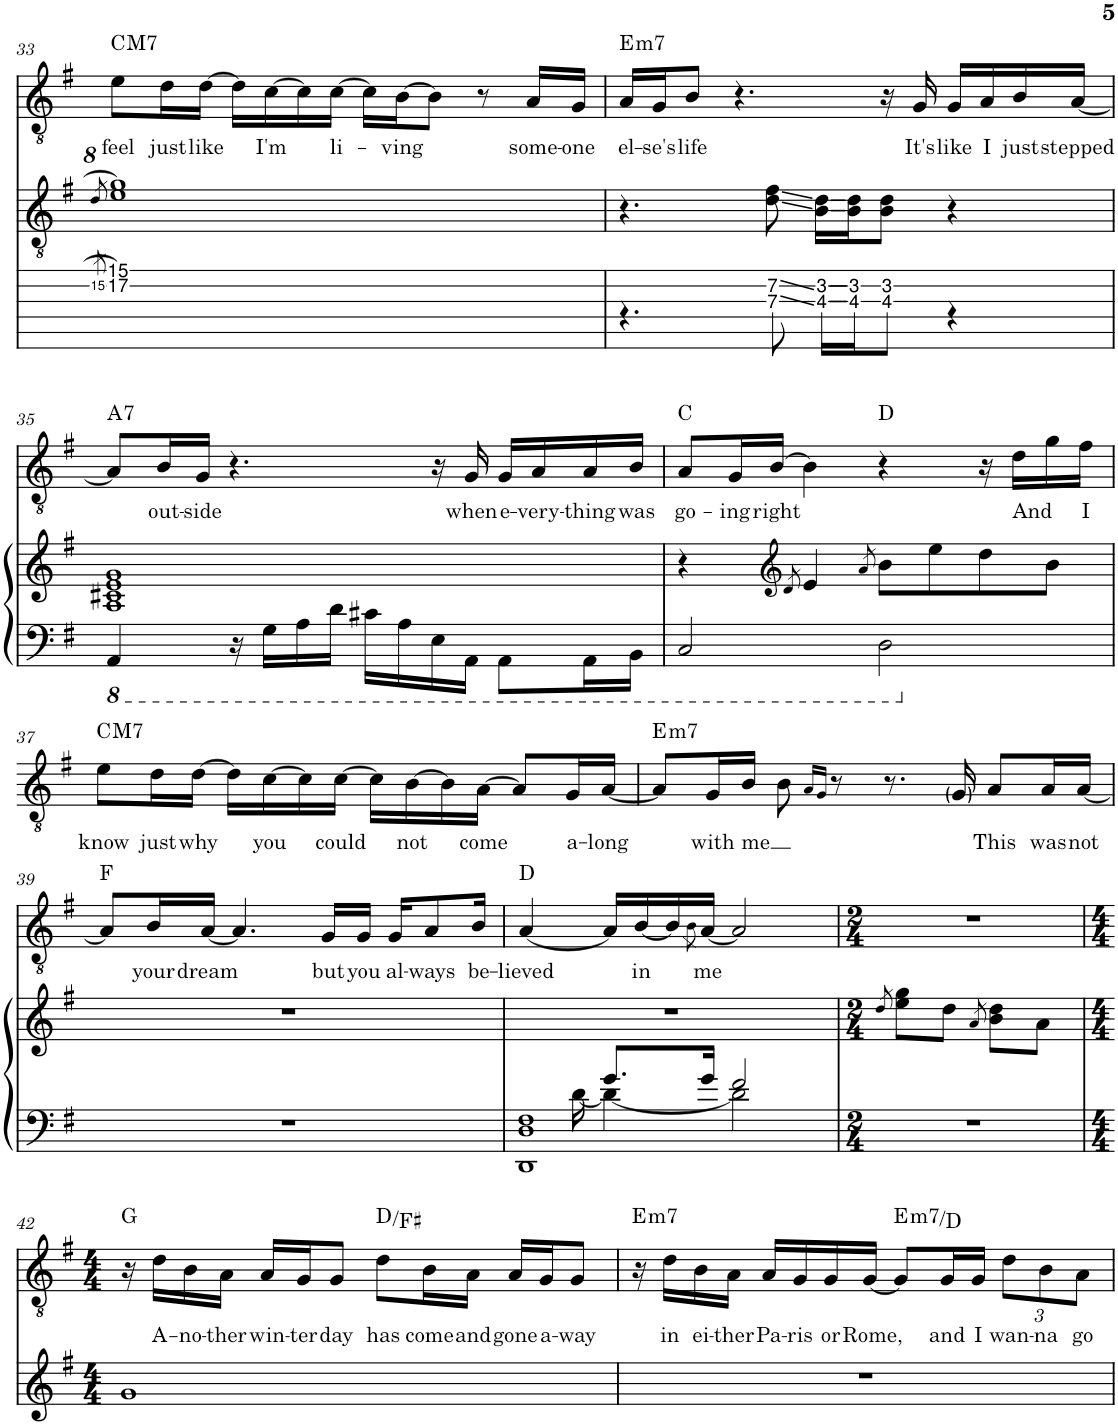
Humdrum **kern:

**kern	**kern	**kern	**kern	**kern	**text	**harte
*part3	*part3	*part2	*part2	*part1	*part1	*part1
*staff5	*staff4	*staff3	*staff2	*staff1	*staff1	*
*I"Piano	*	*I"Chitarra acustica	*	*I"Chitarra acustica 2	*	*
*I'Pno	*	*	*	*	*	*
!!LO:PB:g=z
*clefF4	*clefG2	*	*clefGv2	*clefGv2	*	*
*k[f#]	*k[f#]	*k[f#]	*k[f#]	*k[f#]	*	*
*M4/4	*M4/4	*M4/4	*M4/4	*M4/4	*	*
=33	=33	=33	=33	=33	=33	=33
.	.	8qdd/	8qdd/	.	.	.
!	!	!	!	!	!LO:LY:b	!LO:H:kt=M7
1r	1r	1ee 1gg]	1ee 1gg]	8e\L	feel	C:maj7
!	!	!	!	!	!LO:LY:b	!
.	.	.	.	16d\L	-just	.
!	!	!	!	!	!LO:LY:b	!
.	.	.	.	[16d\JJ	like	.
.	.	.	.	16d\LL]	.	.
!	!	!	!	!	!LO:LY:b	!
.	.	.	.	[16c\	I'm	.
.	.	.	.	16c\]	.	.
!	!	!	!	!	!LO:LY:b	!
.	.	.	.	[16c\JJ	li-	.
.	.	.	.	16c\LL]	.	.
!	!	!	!	!	!LO:LY:b	!
.	.	.	.	[16B\J	-ving	.
.	.	.	.	8B\J]	.	.
.	.	.	.	8r	.	.
!	!	!	!	!	!LO:LY:b	!
.	.	.	.	16A/LL	some-	.
!	!	!	!	!	!LO:LY:b	!
.	.	.	.	16G/JJ	-one	.
=34	=34	=34	=34	=34	=34	=34
!	!	!	!	!	!LO:LY:b	!LO:H:kt=m7
1r	1r	4.r	4.r	16A/LL	el-	E:min7
!	!	!	!	!	!LO:LY:b	!
.	.	.	.	16G/J	-se's	.
!	!	!	!	!	!LO:LY:b	!
.	.	.	.	8B/J	life	.
.	.	.	.	4.r	.	.
.	.	8d\ 8f#\	8d\ 8f#\	.	.	.
.	.	16B\ 16d\LL	16B\ 16d\LL	.	.	.
.	.	16B\ 16d\J	16B\ 16d\J	.	.	.
.	.	8B\ 8d\J	8B\ 8d\J	16r	.	.
!	!	!	!	!	!LO:LY:b	!
.	.	.	.	16G/	It's	.
!	!	!	!	!	!LO:LY:b	!
.	.	4r	4r	16G/LL	like	.
!	!	!	!	!	!LO:LY:b	!
.	.	.	.	16A/	I	.
!	!	!	!	!	!LO:LY:b	!
.	.	.	.	16B/	just	.
!	!	!	!	!	!LO:LY:b	!
.	.	.	.	[16A/JJ	stepped	.
!!LO:LB:g=z
=35	=35	=35	=35	=35	=35	=35
*8ba	*	*	*	*	*	*
!	!	!	!	!	!	!LO:H:kt=7
4AAA/	1A 1c#X 1e 1g	1r	1r	8A/L]	.	A:7
!	!	!	!	!	!LO:LY:b	!
.	.	.	.	16B/L	out-	.
!	!	!	!	!	!LO:LY:b	!
.	.	.	.	16G/JJ	-side	.
16r	.	.	.	4.r	.	.
16GG\LL	.	.	.	.	.	.
16AA\	.	.	.	.	.	.
16D\JJ	.	.	.	.	.	.
16C#X\LL	.	.	.	.	.	.
16AA\	.	.	.	.	.	.
16EE\	.	.	.	16r	.	.
!	!	!	!	!	!LO:LY:b	!
16AAA\JJ	.	.	.	16G/	when	.
!	!	!	!	!	!LO:LY:b	!
8AAA\L	.	.	.	16G/LL	e-	.
!	!	!	!	!	!LO:LY:b	!
.	.	.	.	16A/	-very-	.
!	!	!	!	!	!LO:LY:b	!
16AAA\L	.	.	.	16A/	-thing	.
!	!	!	!	!	!LO:LY:b	!
16BBB\JJ	.	.	.	16B/JJ	was	.
=36	=36	=36	=36	=36	=36	=36
!	!	!	!	!	!LO:LY:b	!
2CC/	4r	1r	1r	8A/L	go-	C:maj
!	!	!	!	!	!LO:LY:b	!
.	.	.	.	16G/L	-ing	.
!	!	!	!	!	!LO:LY:b	!
.	.	.	.	[16B/JJ	right	.
*	*clefG2	*	*	*	*	*
.	8qd/	.	.	.	.	.
.	4e/	.	.	4B\]	.	.
.	8qa/	.	.	.	.	.
2DD\	8b\L	.	.	4r	.	D:maj
.	8ee\	.	.	.	.	.
.	8dd\	.	.	16r	.	.
!	!	!	!	!	!LO:LY:b	!
.	.	.	.	16d\LL	And	.
.	8b\J	.	.	16g\	.	.
!	!	!	!	!	!LO:LY:b	!
.	.	.	.	16f#\JJ	I	.
!!LO:LB:g=z
=37	=37	=37	=37	=37	=37	=37
*X8ba	*	*	*	*	*	*
*	*^	*	*	*	*	*
!	!	!	!	!	!	!LO:LY:b	!LO:H:kt=M7
1r	1r	1r	1r	1r	8e\L	know	C:maj7
!	!	!	!	!	!	!LO:LY:b	!
.	.	.	.	.	16d\L	just	.
!	!	!	!	!	!	!LO:LY:b	!
.	.	.	.	.	[16d\JJ	why	.
.	.	.	.	.	16d\LL]	.	.
!	!	!	!	!	!	!LO:LY:b	!
.	.	.	.	.	[16c\	you	.
.	.	.	.	.	16c\]	.	.
!	!	!	!	!	!	!LO:LY:b	!
.	.	.	.	.	[16c\JJ	could	.
.	.	.	.	.	16c\LL]	.	.
!	!	!	!	!	!	!LO:LY:b	!
.	.	.	.	.	[16B\	not	.
.	.	.	.	.	16B\]	.	.
!	!	!	!	!	!	!LO:LY:b	!
.	.	.	.	.	[16A\JJ	come	.
.	.	.	.	.	8A/L]	.	.
!	!	!	!	!	!	!LO:LY:b	!
.	.	.	.	.	16G/L	a-	.
!	!	!	!	!	!	!LO:LY:b	!
.	.	.	.	.	[16A/JJ	-long	.
*	*v	*v	*	*	*	*	*
=38	=38	=38	=38	=38	=38	=38
!	!	!	!	!	!	!LO:H:kt=m7
1r	1r	1r	1r	8A/L]	.	E:min7
!	!	!	!	!	!LO:LY:b	!
.	.	.	.	16G/L	with	.
!	!	!	!	!	!LO:LY:b	!
.	.	.	.	16B/JJ	me	.
.	.	.	.	8B\	.	.
.	.	.	.	16qA/LL	.	.
.	.	.	.	16qG/JJ	.	.
.	.	.	.	8r	.	.
.	.	.	.	8.r	.	.
.	.	.	.	16G/	.	.
!	!	!	!	!	!LO:LY:b	!
.	.	.	.	8A/L	This	.
!	!	!	!	!	!LO:LY:b	!
.	.	.	.	16A/L	was	.
!	!	!	!	!	!LO:LY:b	!
.	.	.	.	[16A/JJ	not	.
!!LO:LB:g=z
=39	=39	=39	=39	=39	=39	=39
1r	1r	1r	1r	8A/L]	.	F:maj
!	!	!	!	!	!LO:LY:b	!
.	.	.	.	16B/L	your	.
!	!	!	!	!	!LO:LY:b	!
.	.	.	.	[16A/JJ	dream	.
.	.	.	.	4.A/]	.	.
!	!	!	!	!	!LO:LY:b	!
.	.	.	.	16G/LL	but	.
!	!	!	!	!	!LO:LY:b	!
.	.	.	.	16G/JJ	you	.
!	!	!	!	!	!LO:LY:b	!
.	.	.	.	16G/KL	al-	.
!	!	!	!	!	!LO:LY:b	!
.	.	.	.	8A/	-ways	.
!	!	!	!	!	!LO:LY:b	!
.	.	.	.	16B/Jk	be-	.
=40	=40	=40	=40	=40	=40	=40
*^	*	*	*	*	*	*
*	*^	*	*	*	*	*	*
!	!	!	!	!	!	!	!LO:LY:b	!
8.ryy	1DD 1D 1F#	8.ryy	1r	1r	1r	[4A/	-lieved	D:maj
16ryy	.	[16d\	.	.	.	.	.	.
8.g/L	.	4d\_	.	.	.	16A/LL]	.	.
!	!	!	!	!	!	!	!LO:LY:b	!
.	.	.	.	.	.	[16B/	in	.
.	.	.	.	.	.	16B/]	.	.
.	.	.	.	.	.	8qB\	.	.
!	!	!	!	!	!	!	!LO:LY:b	!
16g/Jk	.	.	.	.	.	[16A/JJ	me	.
2f#/	.	2d\]	.	.	.	2A/]	.	.
*v	*v	*v	*	*	*	*	*	*
=41	=41	=41	=41	=41	=41	=41
*M2/4	*M2/4	*M2/4	*M2/4	*M2/4	*	*
.	8qdd/	.	.	.	.	.
2r	8ee\ 8gg\L	2r	2r	2r	.	.
.	8dd\J	.	.	.	.	.
.	8qa/	.	.	.	.	.
.	8b\ 8dd\L	.	.	.	.	.
.	8a\J	.	.	.	.	.
!!LO:LB:g=z
=42	=42	=42	=42	=42	=42	=42
*M4/4	*M4/4	*M4/4	*M4/4	*M4/4	*	*
1r	1g	1r	1r	16r	.	G:maj
!	!	!	!	!	!LO:LY:b	!
.	.	.	.	16d\LL	A-	.
!	!	!	!	!	!LO:LY:b	!
.	.	.	.	16B\	-no-	.
!	!	!	!	!	!LO:LY:b	!
.	.	.	.	16A\JJ	-ther	.
!	!	!	!	!	!LO:LY:b	!
.	.	.	.	16A/LL	win-	.
!	!	!	!	!	!LO:LY:b	!
.	.	.	.	16G/J	-ter	.
!	!	!	!	!	!LO:LY:b	!
.	.	.	.	8G/J	day	.
!	!	!	!	!	!LO:LY:b	!
.	.	.	.	8d\L	has	D:maj/3
!	!	!	!	!	!LO:LY:b	!
.	.	.	.	16B\L	come	.
!	!	!	!	!	!LO:LY:b	!
.	.	.	.	16A\JJ	and	.
!	!	!	!	!	!LO:LY:b	!
.	.	.	.	16A/LL	gone	.
!	!	!	!	!	!LO:LY:b	!
.	.	.	.	16G/J	a-	.
!	!	!	!	!	!LO:LY:b	!
.	.	.	.	8G/J	-way	.
=43	=43	=43	=43	=43	=43	=43
!	!	!	!	!	!	!LO:H:kt=m7
1r	1r	1r	1r	16r	.	E:min7
!	!	!	!	!	!LO:LY:b	!
.	.	.	.	16d\LL	in	.
!	!	!	!	!	!LO:LY:b	!
.	.	.	.	16B\	ei-	.
!	!	!	!	!	!LO:LY:b	!
.	.	.	.	16A\JJ	-ther	.
!	!	!	!	!	!LO:LY:b	!
.	.	.	.	16A/LL	Pa-	.
!	!	!	!	!	!LO:LY:b	!
.	.	.	.	16G/	-ris	.
!	!	!	!	!	!LO:LY:b	!
.	.	.	.	16G/	or	.
!	!	!	!	!	!LO:LY:b	!
.	.	.	.	[16G/JJ	Rome,	.
!	!	!	!	!	!	!LO:H:kt=m7
.	.	.	.	8G/L]	.	E:min7/b7
!	!	!	!	!	!LO:LY:b	!
.	.	.	.	16G/L	and	.
!	!	!	!	!	!LO:LY:b	!
.	.	.	.	16G/JJ	I	.
*	*	*	*	*Xbrackettup	*	*
!	!	!	!	!	!LO:LY:b	!
.	.	.	.	12d\L	wan-	.
!	!	!	!	!	!LO:LY:b	!
.	.	.	.	12B\	-na	.
!	!	!	!	!	!LO:LY:b	!
.	.	.	.	12A\J	go	.
=	=	=	=	=	=	=
*-	*-	*-	*-	*-	*-	*-
